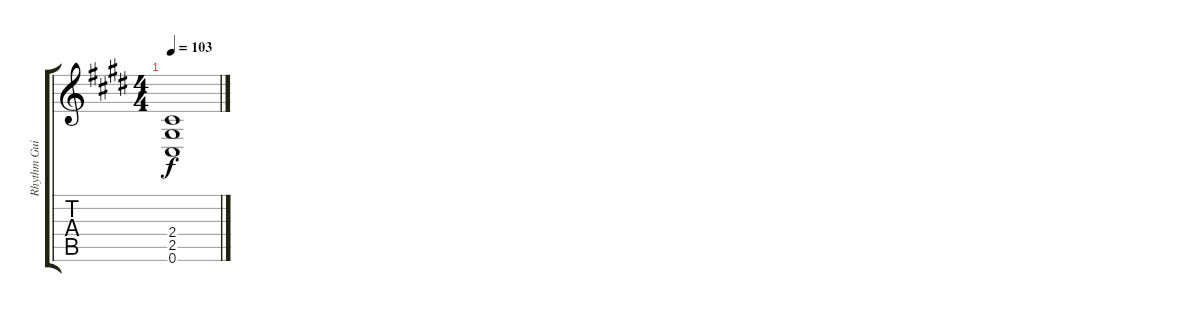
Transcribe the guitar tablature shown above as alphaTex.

\track ("Rhythm Guitar" "Rhythm Gui") {instrument distortionguitar}
\staff {score tabs}
\tuning (Db4 Ab3 E3 B2 Gb2 Db2) {hide}
\ts (4 4)
\tempo 103
\clef g2
\ks c#minor
(2.4{t} 2.5{t} 0.6{t}).1{dy f}
